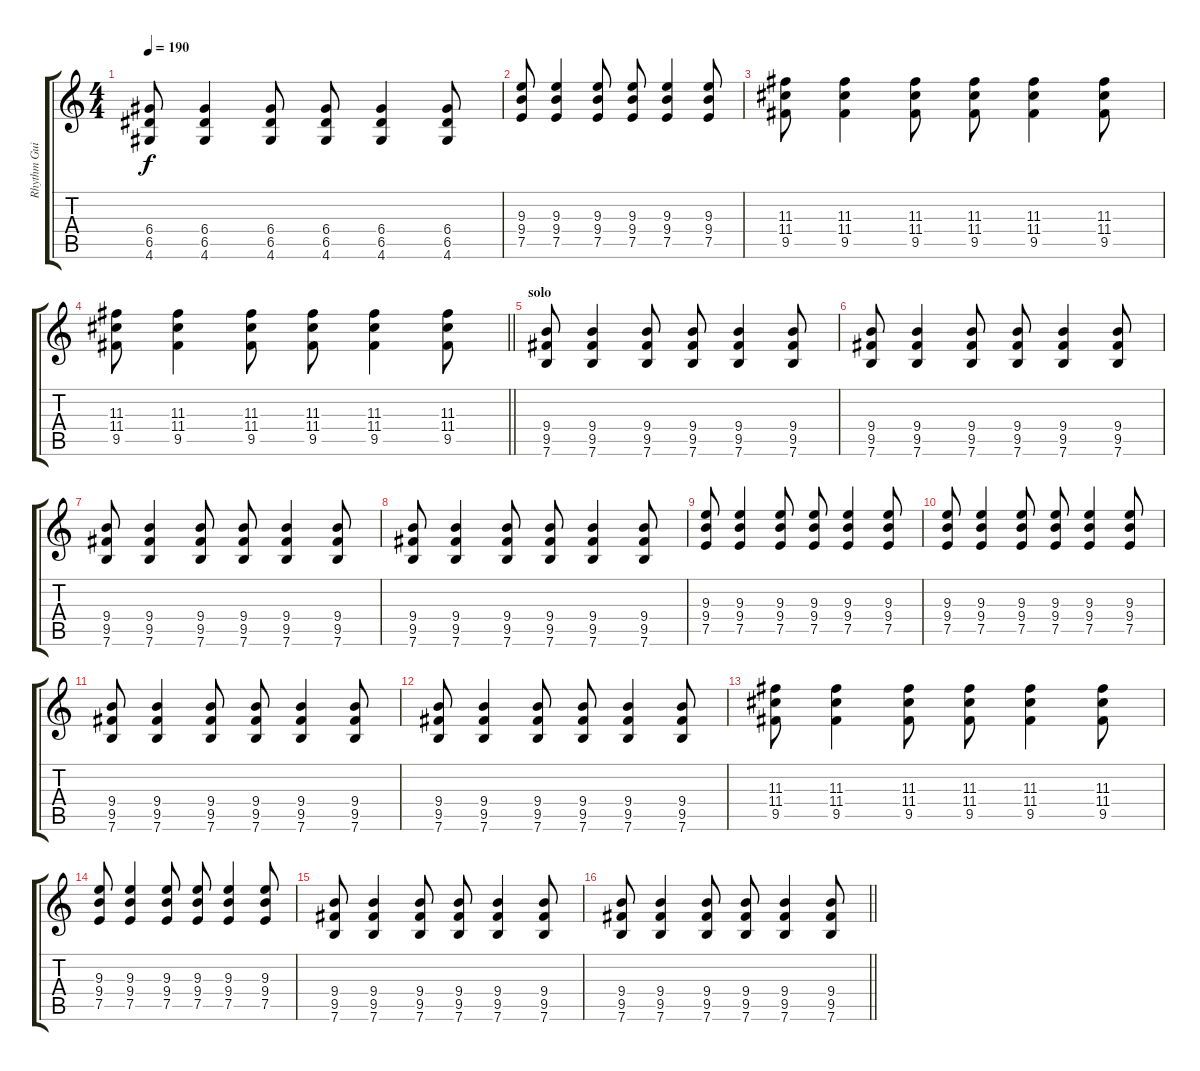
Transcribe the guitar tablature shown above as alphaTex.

\track ("Rhythm Guitar (Phillip)" "Rhythm Gui") {instrument distortionguitar}
\staff {score tabs}
\tuning (E4 B3 G3 D3 A2 E2) {hide}
\ts (4 4)
\tempo 190
\clef g2
\ks c
(6.4 6.5 4.6).8{dy f} (6.4 6.5 4.6).4 (6.4 6.5 4.6).8 (6.4 6.5 4.6).8 (6.4 6.5 4.6).4 (6.4 6.5 4.6).8 |
(9.3 9.4 7.5).8 (9.3 9.4 7.5).4 (9.3 9.4 7.5).8 (9.3 9.4 7.5).8 (9.3 9.4 7.5).4 (9.3 9.4 7.5).8 |
(11.3 11.4 9.5).8 (11.3 11.4 9.5).4 (11.3 11.4 9.5).8 (11.3 11.4 9.5).8 (11.3 11.4 9.5).4 (11.3 11.4 9.5).8 |
\barLineRight lightlight
(11.3 11.4 9.5).8 (11.3 11.4 9.5).4 (11.3 11.4 9.5).8 (11.3 11.4 9.5).8 (11.3 11.4 9.5).4 (11.3 11.4 9.5).8 |
\section ("" "solo")
(9.4 9.5 7.6).8 (9.4 9.5 7.6).4 (9.4 9.5 7.6).8 (9.4 9.5 7.6).8 (9.4 9.5 7.6).4 (9.4 9.5 7.6).8 |
(9.4 9.5 7.6).8 (9.4 9.5 7.6).4 (9.4 9.5 7.6).8 (9.4 9.5 7.6).8 (9.4 9.5 7.6).4 (9.4 9.5 7.6).8 |
(9.4 9.5 7.6).8 (9.4 9.5 7.6).4 (9.4 9.5 7.6).8 (9.4 9.5 7.6).8 (9.4 9.5 7.6).4 (9.4 9.5 7.6).8 |
(9.4 9.5 7.6).8 (9.4 9.5 7.6).4 (9.4 9.5 7.6).8 (9.4 9.5 7.6).8 (9.4 9.5 7.6).4 (9.4 9.5 7.6).8 |
(9.3 9.4 7.5).8 (9.3 9.4 7.5).4 (9.3 9.4 7.5).8 (9.3 9.4 7.5).8 (9.3 9.4 7.5).4 (9.3 9.4 7.5).8 |
(9.3 9.4 7.5).8 (9.3 9.4 7.5).4 (9.3 9.4 7.5).8 (9.3 9.4 7.5).8 (9.3 9.4 7.5).4 (9.3 9.4 7.5).8 |
(9.4 9.5 7.6).8 (9.4 9.5 7.6).4 (9.4 9.5 7.6).8 (9.4 9.5 7.6).8 (9.4 9.5 7.6).4 (9.4 9.5 7.6).8 |
(9.4 9.5 7.6).8 (9.4 9.5 7.6).4 (9.4 9.5 7.6).8 (9.4 9.5 7.6).8 (9.4 9.5 7.6).4 (9.4 9.5 7.6).8 |
(11.3 11.4 9.5).8 (11.3 11.4 9.5).4 (11.3 11.4 9.5).8 (11.3 11.4 9.5).8 (11.3 11.4 9.5).4 (11.3 11.4 9.5).8 |
(9.3 9.4 7.5).8 (9.3 9.4 7.5).4 (9.3 9.4 7.5).8 (9.3 9.4 7.5).8 (9.3 9.4 7.5).4 (9.3 9.4 7.5).8 |
(9.4 9.5 7.6).8 (9.4 9.5 7.6).4 (9.4 9.5 7.6).8 (9.4 9.5 7.6).8 (9.4 9.5 7.6).4 (9.4 9.5 7.6).8 |
\barLineRight lightlight
(9.4 9.5 7.6).8 (9.4 9.5 7.6).4 (9.4 9.5 7.6).8 (9.4 9.5 7.6).8 (9.4 9.5 7.6).4 (9.4 9.5 7.6).8
